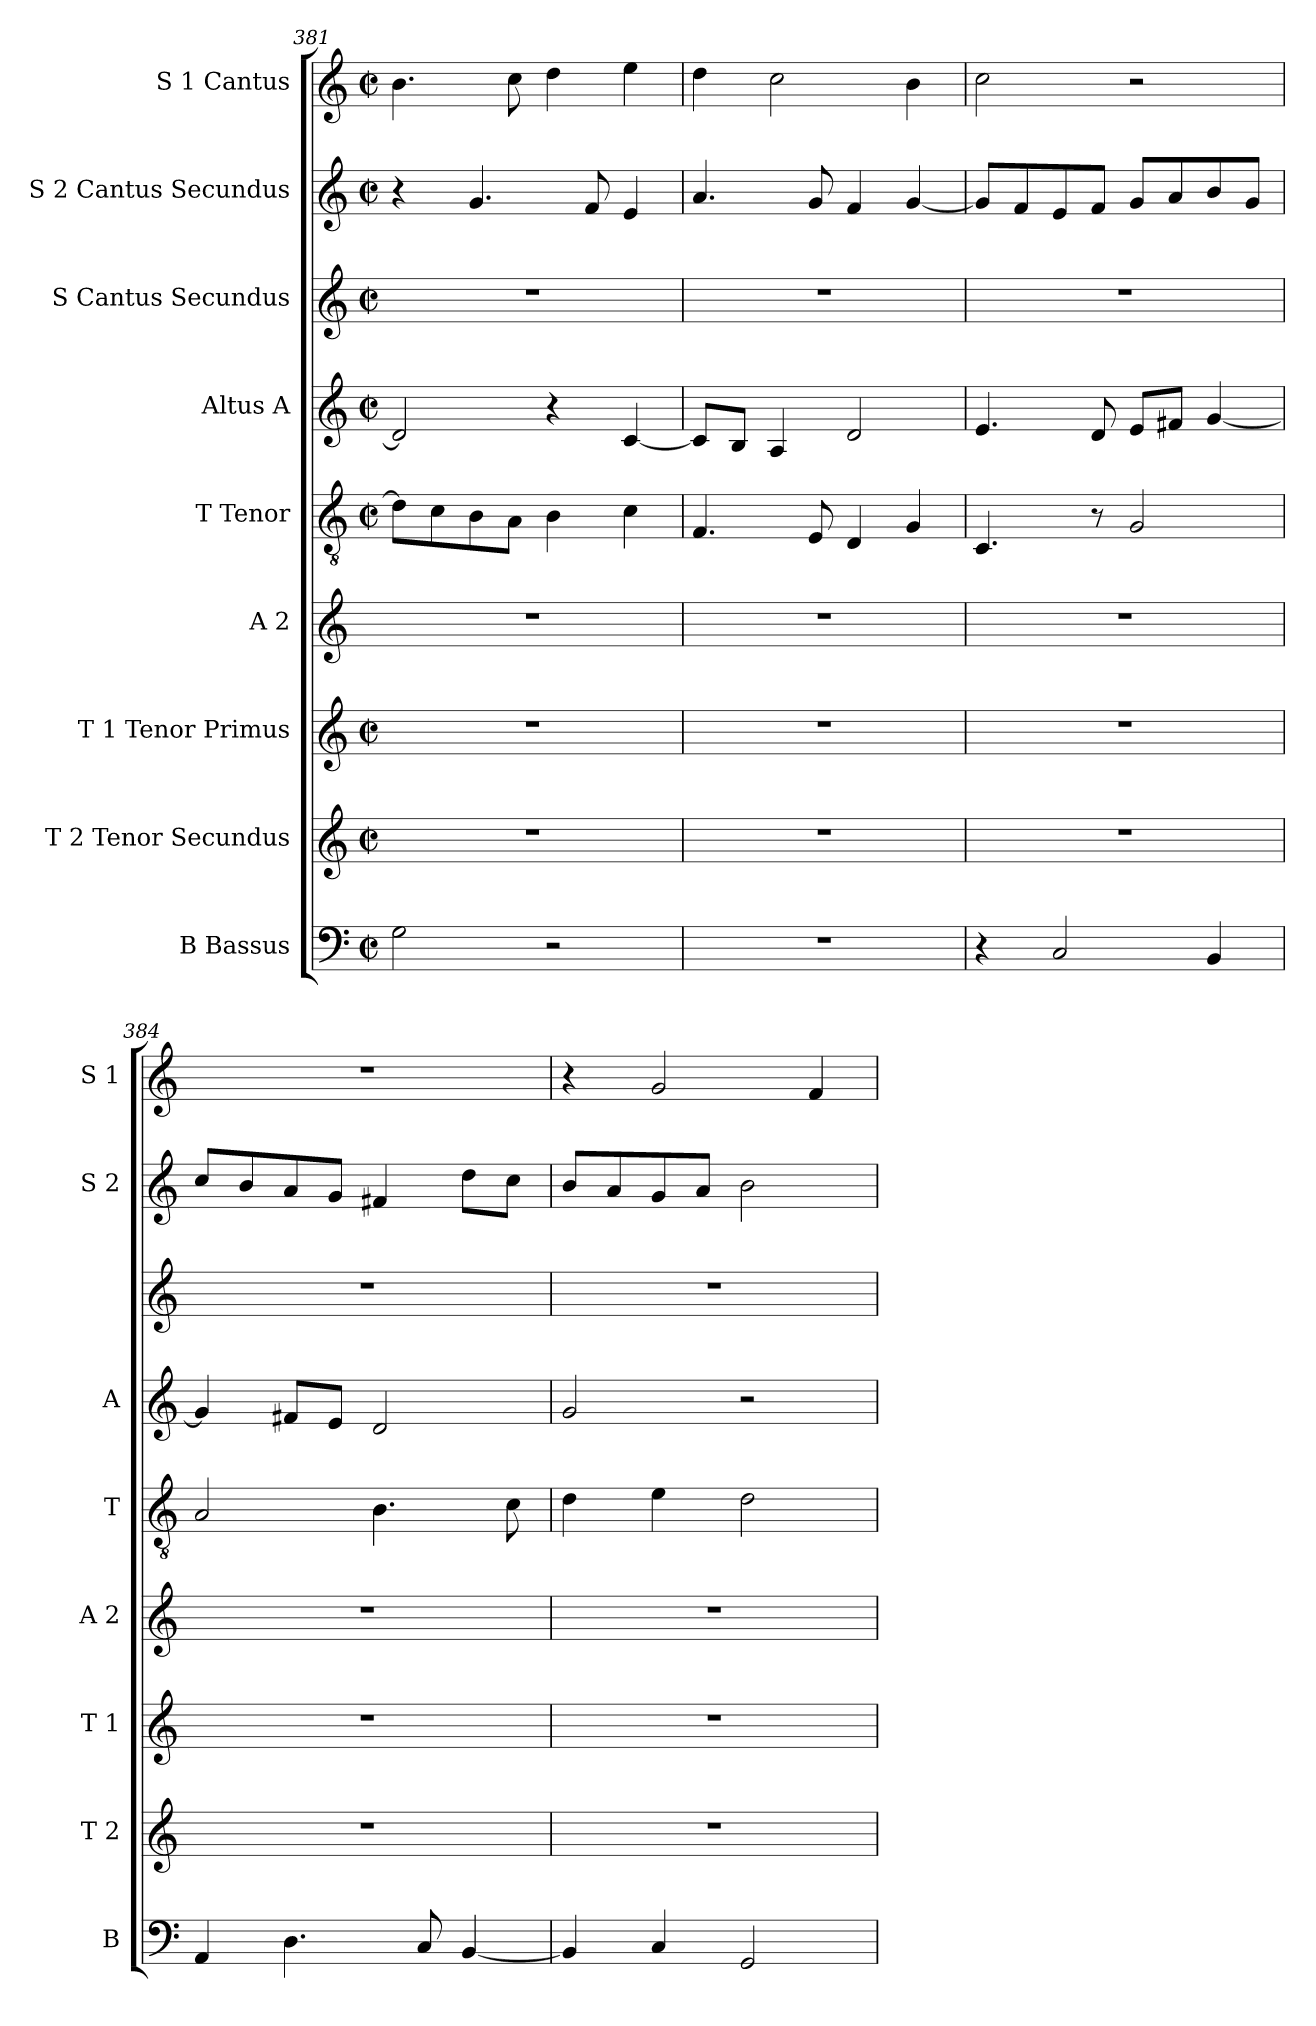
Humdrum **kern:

**kern	**kern	**kern	**kern	**kern	**kern	**kern	**kern	**kern
*part9	*part8	*part7	*part6	*part5	*part4	*part3	*part2	*part1
*staff9	*staff8	*staff7	*staff6	*staff5	*staff4	*staff3	*staff2	*staff1
*I"B Bassus	*I"T 2 Tenor Secundus	*I"T 1 Tenor Primus	*I"A 2	*I"T Tenor	*I"Altus A	*I"S Cantus Secundus	*I"S 2 Cantus Secundus	*I"S 1 Cantus
*I'B	*I'T 2	*I'T 1	*I'A 2	*I'T	*I'A	*	*I'S 2	*I'S 1
*clefF4	*clefG2	*clefG2	*clefG2	*clefGv2	*clefG2	*clefG2	*clefG2	*clefG2
*k[]	*k[]	*k[]	*k[]	*k[]	*k[]	*k[]	*k[]	*k[]
*C:	*C:	*C:	*C:	*C:	*C:	*C:	*C:	*C:
*M2/2	*M2/2	*M2/2	*	*M2/2	*M2/2	*M2/2	*M2/2	*M2/2
*met(c|)	*met(c|)	*met(c|)	*	*met(c|)	*met(c|)	*met(c|)	*met(c|)	*met(c|)
=381	=381	=381	=381	=381	=381	=381	=381	=381
2G\	1r	1r	1r	8d\L]	2d/]	1r	4r	4.b\
.	.	.	.	8c\	.	.	.	.
.	.	.	.	8B\	.	.	4.g/	.
.	.	.	.	8A\J	.	.	.	8cc\
2r	.	.	.	4B\	4r	.	.	4dd\
.	.	.	.	.	.	.	8f/	.
.	.	.	.	4c\	[<4c/	.	4e/	4ee\
=382	=382	=382	=382	=382	=382	=382	=382	=382
1r	1r	1r	1r	4.F/	8c/L]	1r	4.a/	4dd\
.	.	.	.	.	8B/J	.	.	.
.	.	.	.	.	4A/	.	.	2cc\
.	.	.	.	8E/	.	.	8g/	.
.	.	.	.	4D/	2d/	.	4f/	.
.	.	.	.	4G/	.	.	[<4g/	4b\
=383	=383	=383	=383	=383	=383	=383	=383	=383
4r	1r	1r	1r	4.C/	4.e/	1r	8g/L]	2cc\
.	.	.	.	.	.	.	8f/	.
2C/	.	.	.	.	.	.	8e/	.
.	.	.	.	8r	8d/	.	8f/J	.
.	.	.	.	2G/	8e/L	.	8g/L	2r
.	.	.	.	.	8f#/J	.	8a/	.
4BB/	.	.	.	.	[<4g/	.	8b/	.
.	.	.	.	.	.	.	8g/J	.
=384	=384	=384	=384	=384	=384	=384	=384	=384
4AA/	1r	1r	1r	2A/	4g/]	1r	8cc/L	1r
.	.	.	.	.	.	.	8b/	.
4.D\	.	.	.	.	8f#X/L	.	8a/	.
.	.	.	.	.	8e/J	.	8g/J	.
.	.	.	.	4.B\	2d/	.	4f#X/	.
8C/	.	.	.	.	.	.	.	.
[<4BB/	.	.	.	.	.	.	8dd\L	.
.	.	.	.	8c\	.	.	8cc\J	.
!!LO:LB:g=z
=385	=385	=385	=385	=385	=385	=385	=385	=385
4BB/]	1r	1r	1r	4d\	2g/	1r	8b/L	4r
.	.	.	.	.	.	.	8a/	.
4C/	.	.	.	4e\	.	.	8g/	2g/
.	.	.	.	.	.	.	8a/J	.
2GG/	.	.	.	2d\	2r	.	2b\	.
.	.	.	.	.	.	.	.	4f/
=	=	=	=	=	=	=	=	=
*-	*-	*-	*-	*-	*-	*-	*-	*-
